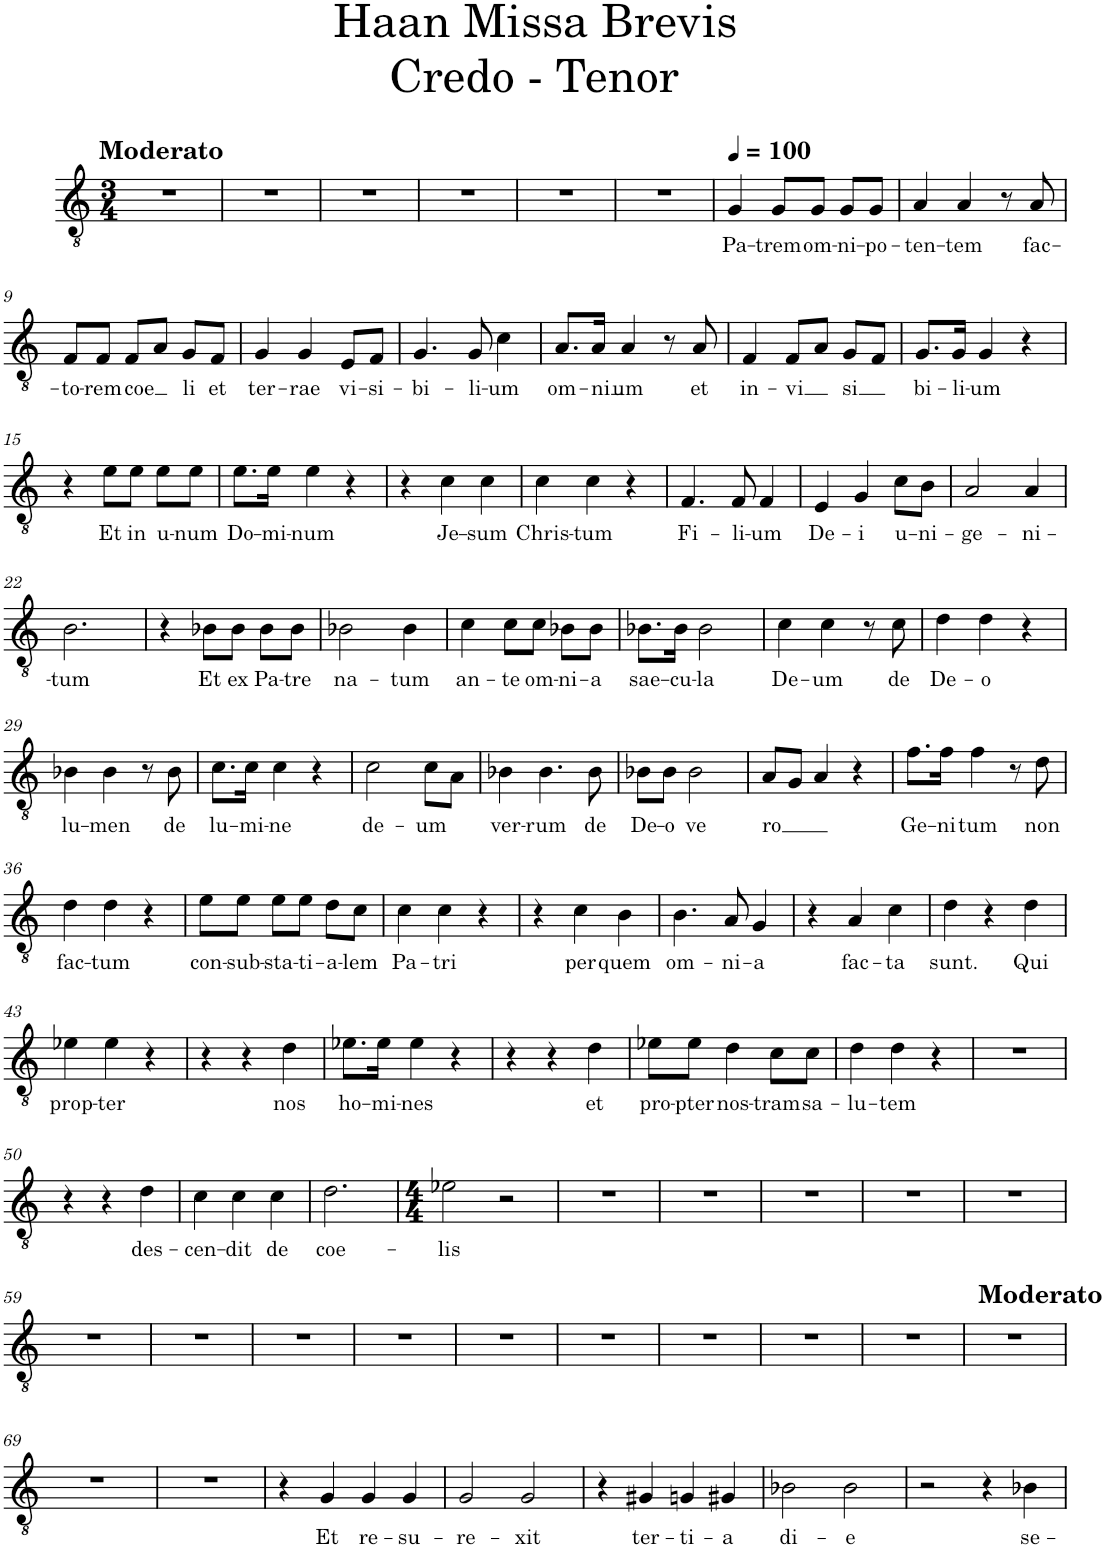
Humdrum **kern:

**kern	**text
*part1	*part1
*staff1	*staff1
*I"Tenor	*
*I'Ten.	*
*clefGv2	*
*k[]	*
*M3/4	*
=1	=1
!LO:TX:a:B:t=Moderato	!
2.r	.
=2	=2
2.r	.
=3	=3
2.r	.
=4	=4
2.r	.
=5	=5
2.r	.
=6	=6
2.r	.
=7	=7
*MM100	*
!	!LO:LY:b
4G/	Pa-
!	!LO:LY:b
8G/L	-trem
!	!LO:LY:b
8G/J	om-
!	!LO:LY:b
8G/L	-ni-
!	!LO:LY:b
8G/J	-po-
=8	=8
!	!LO:LY:b
4A/	-ten-
!	!LO:LY:b
4A/	-tem
8r	.
!	!LO:LY:b
8A/	fac-
!!LO:LB:g=z
=9	=9
!	!LO:LY:b
8F/L	-to-
!	!LO:LY:b
8F/J	-rem
!	!LO:LY:b
8F/L	coe
8A/J	.
!	!LO:LY:b
8G/L	li
!	!LO:LY:b
8F/J	et
=10	=10
!	!LO:LY:b
4G/	ter-
!	!LO:LY:b
4G/	-rae
!	!LO:LY:b
8E/L	vi-
!	!LO:LY:b
8F/J	-si-
=11	=11
!	!LO:LY:b
4.G/	-bi-
!	!LO:LY:b
8G/	-li-
!	!LO:LY:b
4c\	-um
=12	=12
!	!LO:LY:b
8.A/L	om-
!	!LO:LY:b
16A/Jk	-ni
!	!LO:LY:b
4A/	um
8r	.
!	!LO:LY:b
8A/	et
=13	=13
!	!LO:LY:b
4F/	in-
!	!LO:LY:b
8F/L	-vi
8A/J	.
!	!LO:LY:b
8G/L	si
8F/J	.
=14	=14
!	!LO:LY:b
8.G/L	bi-
!	!LO:LY:b
16G/Jk	-li-
!	!LO:LY:b
4G/	-um
4r	.
!!LO:LB:g=z
=15	=15
4r	.
!	!LO:LY:b
8e\L	Et
!	!LO:LY:b
8e\J	in
!	!LO:LY:b
8e\L	u-
!	!LO:LY:b
8e\J	-num
=16	=16
!	!LO:LY:b
8.e\L	Do-
!	!LO:LY:b
16e\Jk	-mi-
!	!LO:LY:b
4e\	-num
4r	.
=17	=17
4r	.
!	!LO:LY:b
4c\	Je-
!	!LO:LY:b
4c\	-sum
=18	=18
!	!LO:LY:b
4c\	Chris-
!	!LO:LY:b
4c\	-tum
4r	.
=19	=19
!	!LO:LY:b
4.F/	Fi-
!	!LO:LY:b
8F/	-li-
!	!LO:LY:b
4F/	-um
=20	=20
!	!LO:LY:b
4E/	De-
!	!LO:LY:b
4G/	-i
!	!LO:LY:b
8c\L	u-
!	!LO:LY:b
8B\J	-ni-
=21	=21
!	!LO:LY:b
2A/	-ge-
!	!LO:LY:b
4A/	-ni-
!!LO:LB:g=z
=22	=22
!	!LO:LY:b
2.B\	-tum
=23	=23
4r	.
!	!LO:LY:b
8B-X\L	Et
!	!LO:LY:b
8B-\J	ex
!	!LO:LY:b
8B-\L	Pa-
!	!LO:LY:b
8B-\J	-tre
=24	=24
!	!LO:LY:b
2B-X\	na-
!	!LO:LY:b
4B-\	-tum
=25	=25
!	!LO:LY:b
4c\	an-
!	!LO:LY:b
8c\L	-te
!	!LO:LY:b
8c\J	om-
!	!LO:LY:b
8B-X\L	-ni-
!	!LO:LY:b
8B-\J	-a
=26	=26
!	!LO:LY:b
8.B-X\L	sae-
!	!LO:LY:b
16B-\Jk	-cu-
!	!LO:LY:b
2B-\	-la
=27	=27
!	!LO:LY:b
4c\	De-
!	!LO:LY:b
4c\	-um
8r	.
!	!LO:LY:b
8c\	de
=28	=28
!	!LO:LY:b
4d\	De-
!	!LO:LY:b
4d\	-o
4r	.
!!LO:LB:g=z
=29	=29
!	!LO:LY:b
4B-X\	lu-
!	!LO:LY:b
4B-\	-men
8r	.
!	!LO:LY:b
8B-\	de
=30	=30
!	!LO:LY:b
8.c\L	lu-
!	!LO:LY:b
16c\Jk	-mi-
!	!LO:LY:b
4c\	-ne
4r	.
=31	=31
!	!LO:LY:b
2c\	de-
!	!LO:LY:b
8c\L	-um
8A\J	.
=32	=32
!	!LO:LY:b
4B-X\	ver-
!	!LO:LY:b
4.B-\	-rum
!	!LO:LY:b
8B-\	de
=33	=33
!	!LO:LY:b
8B-X\L	De-
!	!LO:LY:b
8B-\J	-o
!	!LO:LY:b
2B-\	ve
=34	=34
!	!LO:LY:b
8A/L	ro
8G/J	.
4A/	.
4r	.
=35	=35
!	!LO:LY:b
8.f\L	Ge-
!	!LO:LY:b
16f\Jk	-ni
!	!LO:LY:b
4f\	tum
8r	.
!	!LO:LY:b
8d\	non
!!LO:LB:g=z
=36	=36
!	!LO:LY:b
4d\	fac-
!	!LO:LY:b
4d\	-tum
4r	.
=37	=37
!	!LO:LY:b
8e\L	con-
!	!LO:LY:b
8e\J	-sub-
!	!LO:LY:b
8e\L	-sta-
!	!LO:LY:b
8e\J	-ti-
!	!LO:LY:b
8d\L	-a-
!	!LO:LY:b
8c\J	-lem
=38	=38
!	!LO:LY:b
4c\	Pa-
!	!LO:LY:b
4c\	-tri
4r	.
=39	=39
4r	.
!	!LO:LY:b
4c\	per
!	!LO:LY:b
4B\	quem
=40	=40
!	!LO:LY:b
4.B\	om-
!	!LO:LY:b
8A/	-ni-
!	!LO:LY:b
4G/	-a
=41	=41
4r	.
!	!LO:LY:b
4A/	fac-
!	!LO:LY:b
4c\	-ta
=42	=42
!	!LO:LY:b
4d\	sunt.
4r	.
!	!LO:LY:b
4d\	Qui
!!LO:LB:g=z
=43	=43
!	!LO:LY:b
4e-X\	prop-
!	!LO:LY:b
4e-\	-ter
4r	.
=44	=44
4r	.
4r	.
!	!LO:LY:b
4d\	nos
=45	=45
!	!LO:LY:b
8.e-X\L	ho-
!	!LO:LY:b
16e-\Jk	-mi-
!	!LO:LY:b
4e-\	-nes
4r	.
=46	=46
4r	.
4r	.
!	!LO:LY:b
4d\	et
=47	=47
!	!LO:LY:b
8e-X\L	pro-
!	!LO:LY:b
8e-\J	-pter
!	!LO:LY:b
4d\	nos-
!	!LO:LY:b
8c\L	-tram
!	!LO:LY:b
8c\J	sa-
=48	=48
!	!LO:LY:b
4d\	-lu-
!	!LO:LY:b
4d\	-tem
4r	.
=49	=49
2.r	.
!!LO:LB:g=z
=50	=50
4r	.
4r	.
!	!LO:LY:b
4d\	des-
=51	=51
!	!LO:LY:b
4c\	-cen-
!	!LO:LY:b
4c\	-dit
!	!LO:LY:b
4c\	de
=52	=52
!	!LO:LY:b
2.d\	coe-
=53	=53
*M4/4	*
!	!LO:LY:b
2e-X\	-lis
2r	.
=54	=54
1r	.
=55	=55
1r	.
=56	=56
1r	.
=57	=57
1r	.
=58	=58
1r	.
!!LO:LB:g=z
=59	=59
1r	.
=60	=60
1r	.
=61	=61
1r	.
=62	=62
1r	.
=63	=63
1r	.
=64	=64
1r	.
=65	=65
1r	.
=66	=66
1r	.
=67	=67
1r	.
=68	=68
!LO:TX:a:B:t=Moderato	!
1r	.
!!LO:LB:g=z
=69	=69
1r	.
=70	=70
1r	.
=71	=71
4r	.
!	!LO:LY:b
4G/	Et
!	!LO:LY:b
4G/	re-
!	!LO:LY:b
4G/	-su-
=72	=72
!	!LO:LY:b
2G/	-re-
!	!LO:LY:b
2G/	-xit
=73	=73
4r	.
!	!LO:LY:b
4G#X/	ter-
!	!LO:LY:b
4Gn/	-ti-
!	!LO:LY:b
4G#X/	-a
=74	=74
!	!LO:LY:b
2B-X\	di-
!	!LO:LY:b
2B-\	-e
=75	=75
2r	.
4r	.
!	!LO:LY:b
4B-X\	se-
=	=
*-	*-
